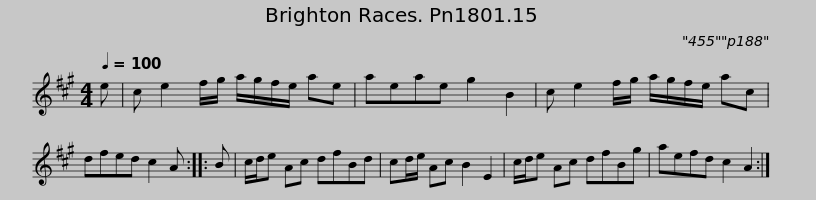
X:1
L:1/8
Q:1/4=100
M:4/4
I:linebreak $
K:A
V:1 treble
V:1
 e | c e2 f/g/ a/g/f/e/ ae | aeae g2 B2 | c e2 f/g/ a/g/f/e/ ac | dfed c2 A :: %5
 B |$ c/d/e Ac dfBd | cd/e/ Ac B2 E2 | c/d/e Ac dfBg | aefd c2 A2 :| %10
